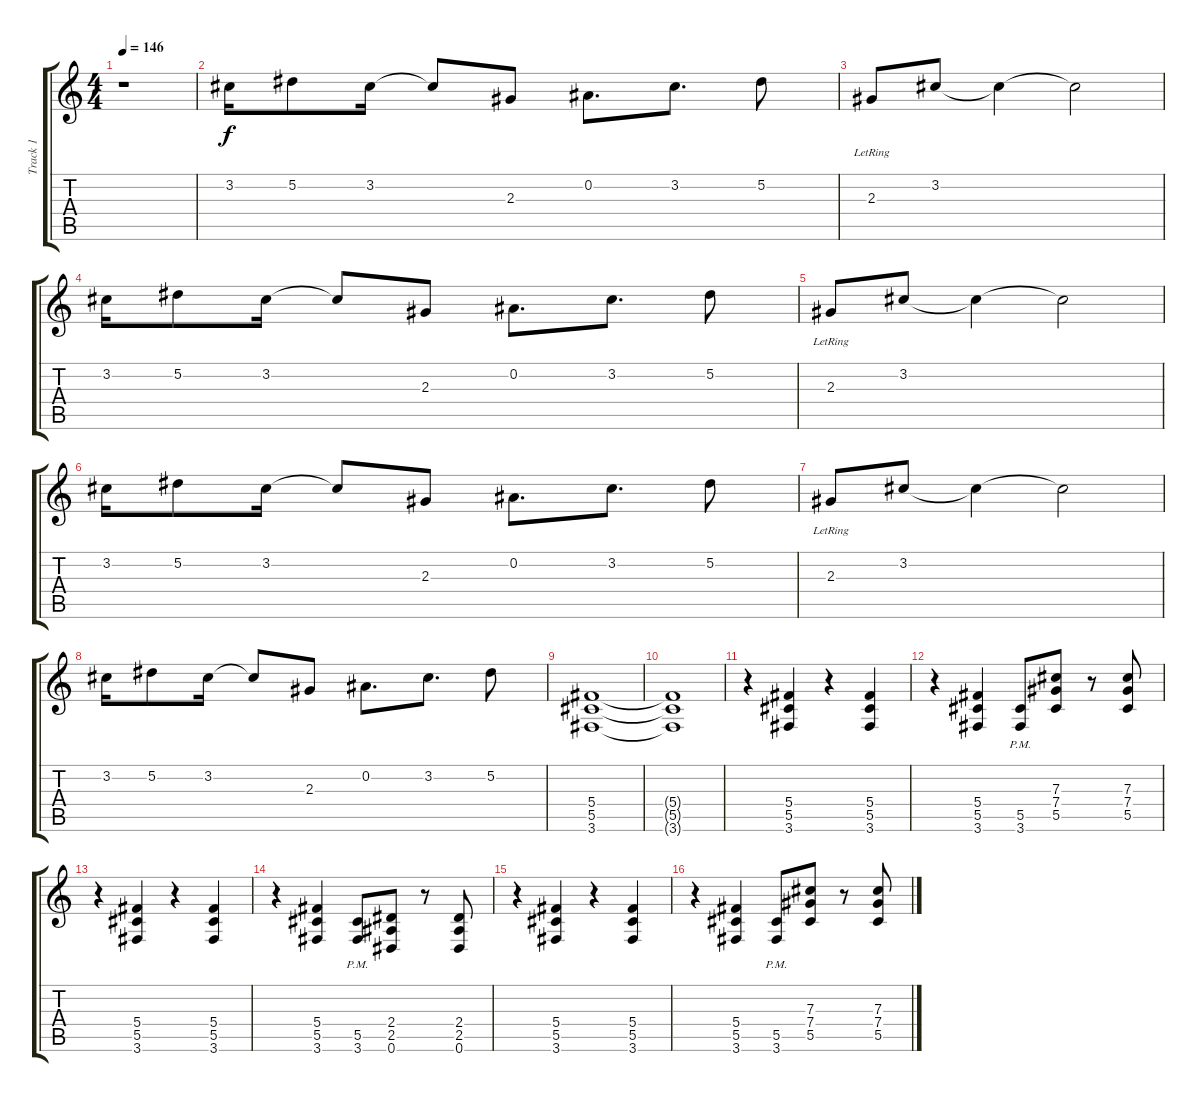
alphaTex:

\track ("Track 1" "Track 1") {instrument distortionguitar}
\staff {score tabs}
\tuning (Eb4 Bb3 Gb3 Db3 Ab2 Eb2) {hide}
\ts (4 4)
\tempo 146
\clef g2
\ks c
r.1{dy f} |
3.2.16 5.2.8 3.2.16 3.2{t}.8 2.3.8 0.2.8{d} 3.2.8{d} 5.2.8 |
2.3{lr}.8 3.2.8 3.2{t}.4 3.2{t}.2 |
3.2.16 5.2.8 3.2.16 3.2{t}.8 2.3.8 0.2.8{d} 3.2.8{d} 5.2.8 |
2.3{lr}.8 3.2.8 3.2{t}.4 3.2{t}.2 |
3.2.16 5.2.8 3.2.16 3.2{t}.8 2.3.8 0.2.8{d} 3.2.8{d} 5.2.8 |
2.3{lr}.8 3.2.8 3.2{t}.4 3.2{t}.2 |
3.2.16 5.2.8 3.2.16 3.2{t}.8 2.3.8 0.2.8{d} 3.2.8{d} 5.2.8 |
(5.4 5.5 3.6).1 |
(5.4{t} 5.5{t} 3.6{t}).1 |
r.4 (5.4 5.5 3.6).4 r.4 (5.4 5.5 3.6).4 |
r.4 (5.4 5.5 3.6).4 (5.5{pm} 3.6{pm}).8 (7.3 7.4 5.5).8 r.8 (7.3 7.4 5.5).8 |
r.4 (5.4 5.5 3.6).4 r.4 (5.4 5.5 3.6).4 |
r.4 (5.4 5.5 3.6).4 (5.5{pm} 3.6{pm}).8 (2.4 2.5 0.6).8 r.8 (2.4 2.5 0.6).8 |
r.4 (5.4 5.5 3.6).4 r.4 (5.4 5.5 3.6).4 |
r.4 (5.4 5.5 3.6).4 (5.5{pm} 3.6{pm}).8 (7.3 7.4 5.5).8 r.8 (7.3 7.4 5.5).8
